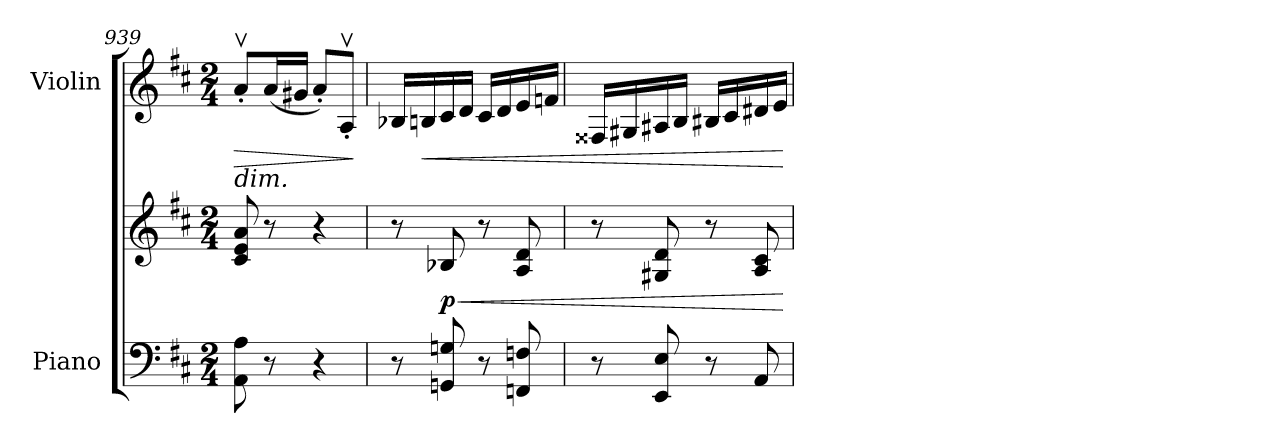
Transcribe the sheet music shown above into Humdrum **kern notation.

**kern	**kern	**dynam	**kern	**dynam
*part2	*part2	*part2	*part1	*part1
*staff3	*staff2	*staff2/3	*staff1	*staff1
*I"Piano	*	*	*I"Violin	*
*I'Pno.	*	*	*I'Vln.	*
*clefF4	*clefG2	*	*clefG2	*
*k[f#c#]	*k[f#c#]	*	*k[f#c#]	*
*M2/4	*M2/4	*	*M2/4	*
=939	=939	=939	=939	=939
!	!LO:TX:a:i:t=dim.	!	!	!
!	!	!	!	!LO:HP:b
8AA\ 8A\	8c#/ 8e/ 8a/	.	8av'/L	>
8r	8r	.	(16a/L	.
.	.	.	16g#X/JJ	.
4r	4r	.	8a'/L)	.
.	.	.	8Av'/J	.
.	.	.	.	]
!!LO:LB:g=z
=940	=940	=940	=940	=940
!	!	!	!	!LO:DY:b
!	!	!	!	!LO:DY:n=1:b
8r	8r	.	16B-X/LL	p mp
!	!	!	!	!LO:HP:b
.	.	.	16Bn/	<
!	!	!LO:HP:b	!	!
!	!	!LO:DY:n=1:b	!	!
8GGn/ 8Gn/	8B-X/	< p	16c#/	.
.	.	.	16d/JJ	.
8r	8r	.	16c#/LL	.
.	.	.	16d/	.
8FFn/ 8Fn/	8A/ 8d/	.	16e/	.
.	.	.	16fn/JJ	.
=941	=941	=941	=941	=941
8r	8r	.	16F##X/LL	.
.	.	.	16G#X/	.
8EE/ 8E/	8G#X/ 8d/	.	16A#X/	.
.	.	.	16B/JJ	.
8r	8r	.	16B#X/LL	.
.	.	.	16c#/	.
8AA/	8A/ 8c#/	.	16d#X/	.
.	.	.	16e/JJ	.
.	.	[	.	[
=	=	=	=	=
*-	*-	*-	*-	*-
